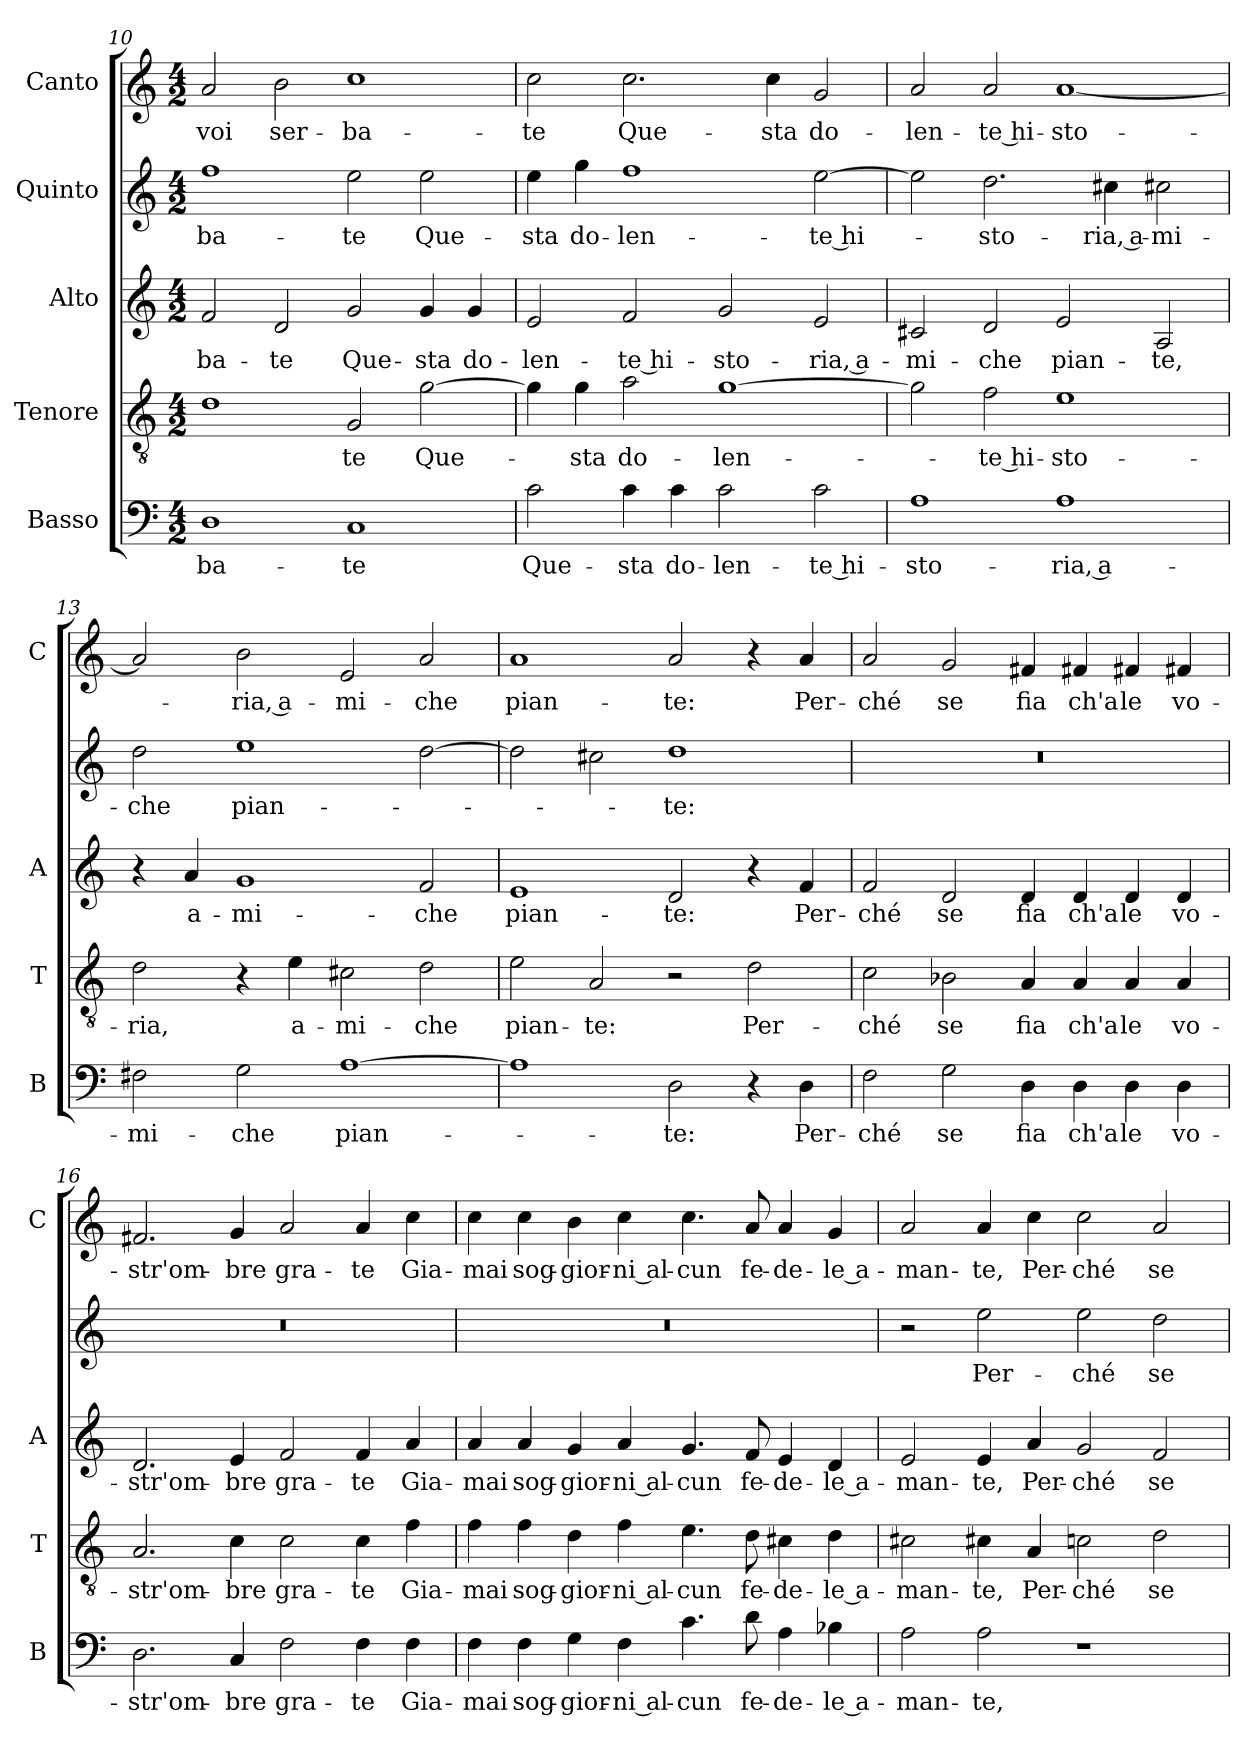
**kern	**text	**kern	**text	**kern	**text	**kern	**text	**kern	**text
*part5	*part5	*part4	*part4	*part3	*part3	*part2	*part2	*part1	*part1
*staff5	*staff5	*staff4	*staff4	*staff3	*staff3	*staff2	*staff2	*staff1	*staff1
*I"Basso	*	*I"Tenore	*	*I"Alto	*	*I"Quinto	*	*I"Canto	*
*I'B	*	*I'T	*	*I'A	*	*	*	*I'C	*
*clefF4	*	*clefGv2	*	*clefG2	*	*clefG2	*	*clefG2	*
*k[]	*	*k[]	*	*k[]	*	*k[]	*	*k[]	*
*C:	*	*C:	*	*C:	*	*C:	*	*C:	*
*M4/2	*	*M4/2	*	*M4/2	*	*M4/2	*	*M4/2	*
=10	=10	=10	=10	=10	=10	=10	=10	=10	=10
1D	-ba-	1d	.	2f	-ba-	1ff	-ba-	2a	voi
.	.	.	.	2d	-te	.	.	2b	ser-
1C	-te	2G	-te	2g	Que-	2ee	-te	1cc	-ba-
.	.	[2g	Que-	4g	-sta	2ee	Que-	.	.
.	.	.	.	4g	do-	.	.	.	.
=11	=11	=11	=11	=11	=11	=11	=11	=11	=11
2c	Que-	4g]	.	2e	-len-	4ee	-sta	2cc	-te
.	.	4g	-sta	.	.	4gg	do-	.	.
4c	-sta	2a	do-	2f	-te hi-	1ff	-len-	2.cc	Que-
4c	do-	.	.	.	.	.	.	.	.
2c	-len-	[1g	-len-	2g	-sto-	.	.	.	.
.	.	.	.	.	.	.	.	4cc	-sta
2c	-te hi-	.	.	2e	-ria, a-	[2ee	-te hi-	2g	do-
=12	=12	=12	=12	=12	=12	=12	=12	=12	=12
1A	-sto-	2g]	.	2c#X	-mi-	2ee]	.	2a	-len-
.	.	2f	-te hi-	2d	-che	2.dd	-sto-	2a	-te hi-
1A	-ria, a-	1e	-sto-	2e	pian-	.	.	[1a	-sto-
.	.	.	.	.	.	4cc#X	-ria, a-	.	.
.	.	.	.	2A	-te,	2cc#X	-mi-	.	.
=13	=13	=13	=13	=13	=13	=13	=13	=13	=13
2F#X	-mi-	2d	-ria,	4r	.	2dd	-che	2a]	.
.	.	.	.	4a	a-	.	.	.	.
2G	-che	4r	.	1g	-mi-	1ee	pian-	2b	-ria, a-
.	.	4e	a-	.	.	.	.	.	.
[1A	pian-	2c#X	-mi-	.	.	.	.	2e	-mi-
.	.	2d	-che	2f	-che	[2dd	.	2a	-che
=14	=14	=14	=14	=14	=14	=14	=14	=14	=14
1A]	.	2e	pian-	1e	pian-	2dd]	.	1a	pian-
.	.	2A	-te:	.	.	2cc#X	.	.	.
2D	-te:	2r	.	2d	-te:	1dd	-te:	2a	-te:
4r	.	2d	Per-	4r	.	.	.	4r	.
4D	Per-	.	.	4f	Per-	.	.	4a	Per-
=15	=15	=15	=15	=15	=15	=15	=15	=15	=15
2F	-ché	2c	-ché	2f	-ché	0r	.	2a	-ché
2G	se	2B-X	se	2d	se	.	.	2g	se
4D	fia	4A	fia	4d	fia	.	.	4f#X	fia
4D	ch'a	4A	ch'a	4d	ch'a	.	.	4f#X	ch'a
4D	le	4A	le	4d	le	.	.	4f#X	le
4D	vo-	4A	vo-	4d	vo-	.	.	4f#X	vo-
=16	=16	=16	=16	=16	=16	=16	=16	=16	=16
2.D	-str'om-	2.A	-str'om-	2.d	-str'om-	0r	.	2.f#X	-str'om-
4C	-bre	4c	-bre	4e	-bre	.	.	4g	-bre
2F	gra-	2c	gra-	2f	gra-	.	.	2a	gra-
4F	-te	4c	-te	4f	-te	.	.	4a	-te
4F	Gia-	4f	Gia-	4a	Gia-	.	.	4cc	Gia-
=17	=17	=17	=17	=17	=17	=17	=17	=17	=17
4F	-mai	4f	-mai	4a	-mai	0r	.	4cc	-mai
4F	sog-	4f	sog-	4a	sog-	.	.	4cc	sog-
4G	-gior-	4d	-gior-	4g	-gior-	.	.	4b	-gior-
4F	-ni al-	4f	-ni al-	4a	-ni al-	.	.	4cc	-ni al-
4.c	-cun	4.e	-cun	4.g	-cun	.	.	4.cc	-cun
8d	fe-	8d	fe-	8f	fe-	.	.	8a	fe-
4A	-de-	4c#X	-de-	4e	-de-	.	.	4a	-de-
4B-X	-le a-	4d	-le a-	4d	-le a-	.	.	4g	-le a-
=18	=18	=18	=18	=18	=18	=18	=18	=18	=18
2A	-man-	2c#X	-man-	2e	-man-	2r	.	2a	-man-
2A	-te,	4c#X	-te,	4e	-te,	2ee	Per-	4a	-te,
.	.	4A	Per-	4a	Per-	.	.	4cc	Per-
1r	.	2cn	-ché	2g	-ché	2ee	-ché	2cc	-ché
.	.	2d	se	2f	se	2dd	se	2a	se
=	=	=	=	=	=	=	=	=	=
*-	*-	*-	*-	*-	*-	*-	*-	*-	*-
